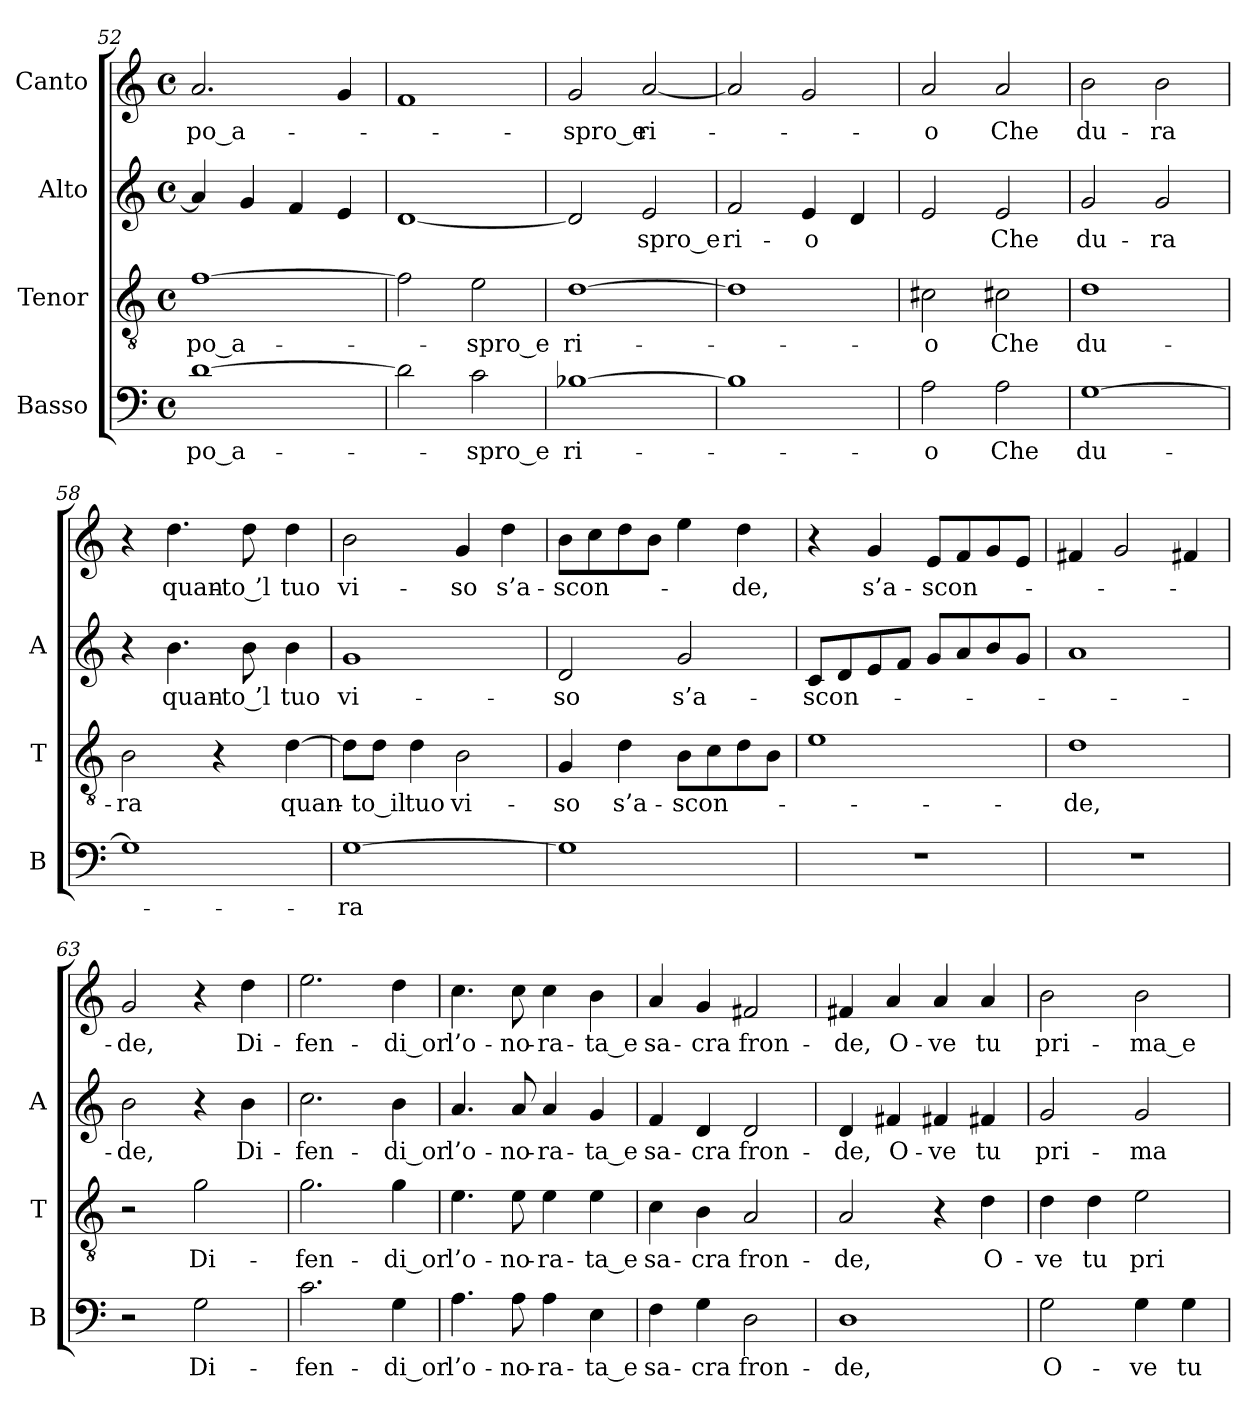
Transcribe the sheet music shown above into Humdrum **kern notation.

**kern	**text	**kern	**text	**kern	**text	**kern	**text
*part4	*part4	*part3	*part3	*part2	*part2	*part1	*part1
*staff4	*staff4	*staff3	*staff3	*staff2	*staff2	*staff1	*staff1
*I"Basso	*	*I"Tenor	*	*I"Alto	*	*I"Canto	*
*I'B	*	*I'T	*	*I'A	*	*	*
*clefF4	*	*clefGv2	*	*clefG2	*	*clefG2	*
*k[]	*	*k[]	*	*k[]	*	*k[]	*
*C:	*	*C:	*	*C:	*	*C:	*
*M4/4	*	*M4/4	*	*M4/4	*	*M4/4	*
*met(c)	*	*met(c)	*	*met(c)	*	*met(c)	*
=52	=52	=52	=52	=52	=52	=52	=52
[1d	po_a-	[1f	po_a-	4a]	.	2.a	po_a-
.	.	.	.	4g	.	.	.
.	.	.	.	4f	.	.	.
.	.	.	.	4e	.	4g	.
=53	=53	=53	=53	=53	=53	=53	=53
2d]	.	2f]	.	[1d	.	1f	.
2c	-spro_e	2e	-spro_e	.	.	.	.
=54	=54	=54	=54	=54	=54	=54	=54
[1B-X	ri-	[1d	ri-	2d]	.	2g	-spro_e
.	.	.	.	2e	-spro_e	[2a	ri-
=55	=55	=55	=55	=55	=55	=55	=55
1B-]	.	1d]	.	2f	ri-	2a]	.
.	.	.	.	4e	-o	2g	.
.	.	.	.	4d	.	.	.
=56	=56	=56	=56	=56	=56	=56	=56
2A	-o	2c#X	-o	2e	.	2a	-o
2A	-Che	2c#X	-Che	2e	-Che	2a	-Che
=57	=57	=57	=57	=57	=57	=57	=57
[1G	du-	1d	du-	2g	du-	2b	du-
.	.	.	.	2g	-ra	2b	-ra
=58	=58	=58	=58	=58	=58	=58	=58
1G]	.	2B	-ra	4r	.	4r	.
.	.	.	.	4.b	quan-	4.dd	quan-
.	.	4r	.	.	.	.	.
.	.	.	.	8b	-to ’l	8dd	-to ’l
.	.	[4d	quan-	4b	-tuo	4dd	-tuo
=59	=59	=59	=59	=59	=59	=59	=59
[1G	-ra	8dL]	.	1g	vi-	2b	vi-
.	.	8dJ	-to_il	.	.	.	.
.	.	4d	-tuo	.	.	.	.
.	.	2B	vi-	.	.	4g	-so
.	.	.	.	.	.	4dd	s’a-
=60	=60	=60	=60	=60	=60	=60	=60
1G]	.	4G	-so	2d	-so	8bL	scon-
.	.	.	.	.	.	8cc	.
.	.	4d	s’a-	.	.	8dd	.
.	.	.	.	.	.	8bJ	.
.	.	8BL	scon-	2g	s’a-	4ee	.
.	.	8c	.	.	.	.	.
.	.	8d	.	.	.	4dd	-de,
.	.	8BJ	.	.	.	.	.
=61	=61	=61	=61	=61	=61	=61	=61
1r	.	1e	.	8cL	scon-	4r	.
.	.	.	.	8d	.	.	.
.	.	.	.	8e	.	4g	s’a-
.	.	.	.	8fJ	.	.	.
.	.	.	.	8gL	.	8eL	scon-
.	.	.	.	8a	.	8f	.
.	.	.	.	8b	.	8g	.
.	.	.	.	8gJ	.	8eJ	.
=62	=62	=62	=62	=62	=62	=62	=62
1r	.	1d	-de,	1a	.	4f#X	.
.	.	.	.	.	.	2g	.
.	.	.	.	.	.	4f#X	.
!!LO:PB:g=z
=63	=63	=63	=63	=63	=63	=63	=63
2r	.	2r	.	2b	-de,	2g	-de,
2G	Di-	2g	Di-	4r	.	4r	.
.	.	.	.	4b	Di-	4dd	Di-
=64	=64	=64	=64	=64	=64	=64	=64
2.c	fen-	2.g	fen-	2.cc	fen-	2.ee	fen-
4G	-di_or	4g	-di_or	4b	-di_or	4dd	-di_or
=65	=65	=65	=65	=65	=65	=65	=65
4.A	l’o-	4.e	l’o-	4.a	l’o-	4.cc	l’o-
8A	no-	8e	no-	8a	no-	8cc	no-
4A	ra-	4e	ra-	4a	ra-	4cc	ra-
4E	-ta_e	4e	-ta_e	4g	-ta_e	4b	-ta_e
=66	=66	=66	=66	=66	=66	=66	=66
4F	sa-	4c	sa-	4f	sa-	4a	sa-
4G	-cra	4B	-cra	4d	-cra	4g	-cra
2D	fron-	2A	fron-	2d	fron-	2f#X	fron-
=67	=67	=67	=67	=67	=67	=67	=67
1D	-de,	2A	-de,	4d	-de,	4f#X	-de,
.	.	.	.	4f#X	O-	4a	O-
.	.	4r	.	4f#X	-ve	4a	-ve
.	.	4d	O-	4f#X	-tu	4a	-tu
=68	=68	=68	=68	=68	=68	=68	=68
2G	O-	4d	-ve	2g	pri-	2b	pri-
.	.	4d	-tu	.	.	.	.
4G	-ve	2e	pri-	2g	-ma	2b	-ma_e
4G	-tu	.	.	.	.	.	.
=	=	=	=	=	=	=	=
*-	*-	*-	*-	*-	*-	*-	*-
